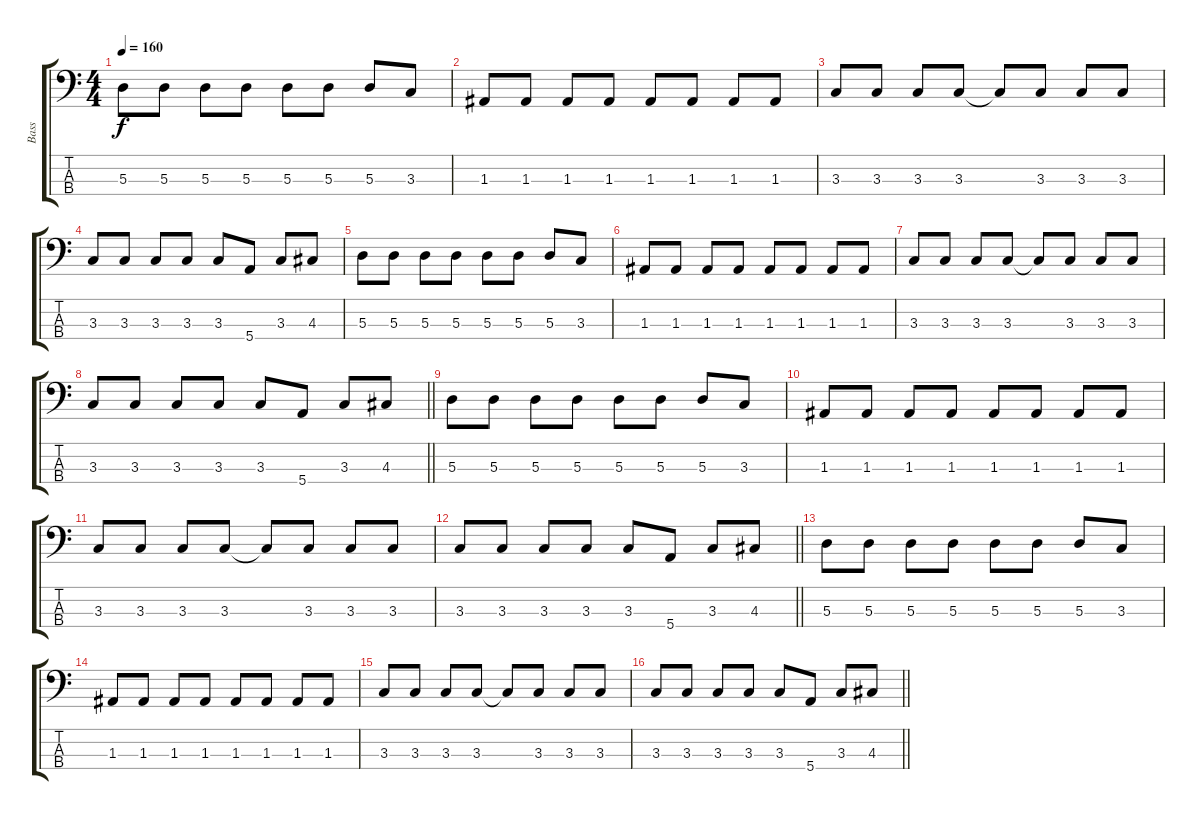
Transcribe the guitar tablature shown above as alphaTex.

\track ("Bass" "Bass") {instrument electricbasspick}
\staff {score tabs}
\tuning (G2 D2 A1 E1) {hide}
\ts (4 4)
\tempo 160
\clef f4
\ks c
5.3.8{dy f} 5.3.8 5.3.8 5.3.8 5.3.8 5.3.8 5.3.8 3.3.8 |
1.3.8 1.3.8 1.3.8 1.3.8 1.3.8 1.3.8 1.3.8 1.3.8 |
3.3.8 3.3.8 3.3.8 3.3.8 3.3{t}.8 3.3.8 3.3.8 3.3.8 |
3.3.8 3.3.8 3.3.8 3.3.8 3.3.8 5.4.8 3.3.8 4.3.8 |
5.3.8 5.3.8 5.3.8 5.3.8 5.3.8 5.3.8 5.3.8 3.3.8 |
1.3.8 1.3.8 1.3.8 1.3.8 1.3.8 1.3.8 1.3.8 1.3.8 |
3.3.8 3.3.8 3.3.8 3.3.8 3.3{t}.8 3.3.8 3.3.8 3.3.8 |
\barLineRight lightlight
3.3.8 3.3.8 3.3.8 3.3.8 3.3.8 5.4.8 3.3.8 4.3.8 |
5.3.8 5.3.8 5.3.8 5.3.8 5.3.8 5.3.8 5.3.8 3.3.8 |
1.3.8 1.3.8 1.3.8 1.3.8 1.3.8 1.3.8 1.3.8 1.3.8 |
3.3.8 3.3.8 3.3.8 3.3.8 3.3{t}.8 3.3.8 3.3.8 3.3.8 |
\barLineRight lightlight
3.3.8 3.3.8 3.3.8 3.3.8 3.3.8 5.4.8 3.3.8 4.3.8 |
5.3.8 5.3.8 5.3.8 5.3.8 5.3.8 5.3.8 5.3.8 3.3.8 |
1.3.8 1.3.8 1.3.8 1.3.8 1.3.8 1.3.8 1.3.8 1.3.8 |
3.3.8 3.3.8 3.3.8 3.3.8 3.3{t}.8 3.3.8 3.3.8 3.3.8 |
\barLineRight lightlight
3.3.8 3.3.8 3.3.8 3.3.8 3.3.8 5.4.8 3.3.8 4.3.8
